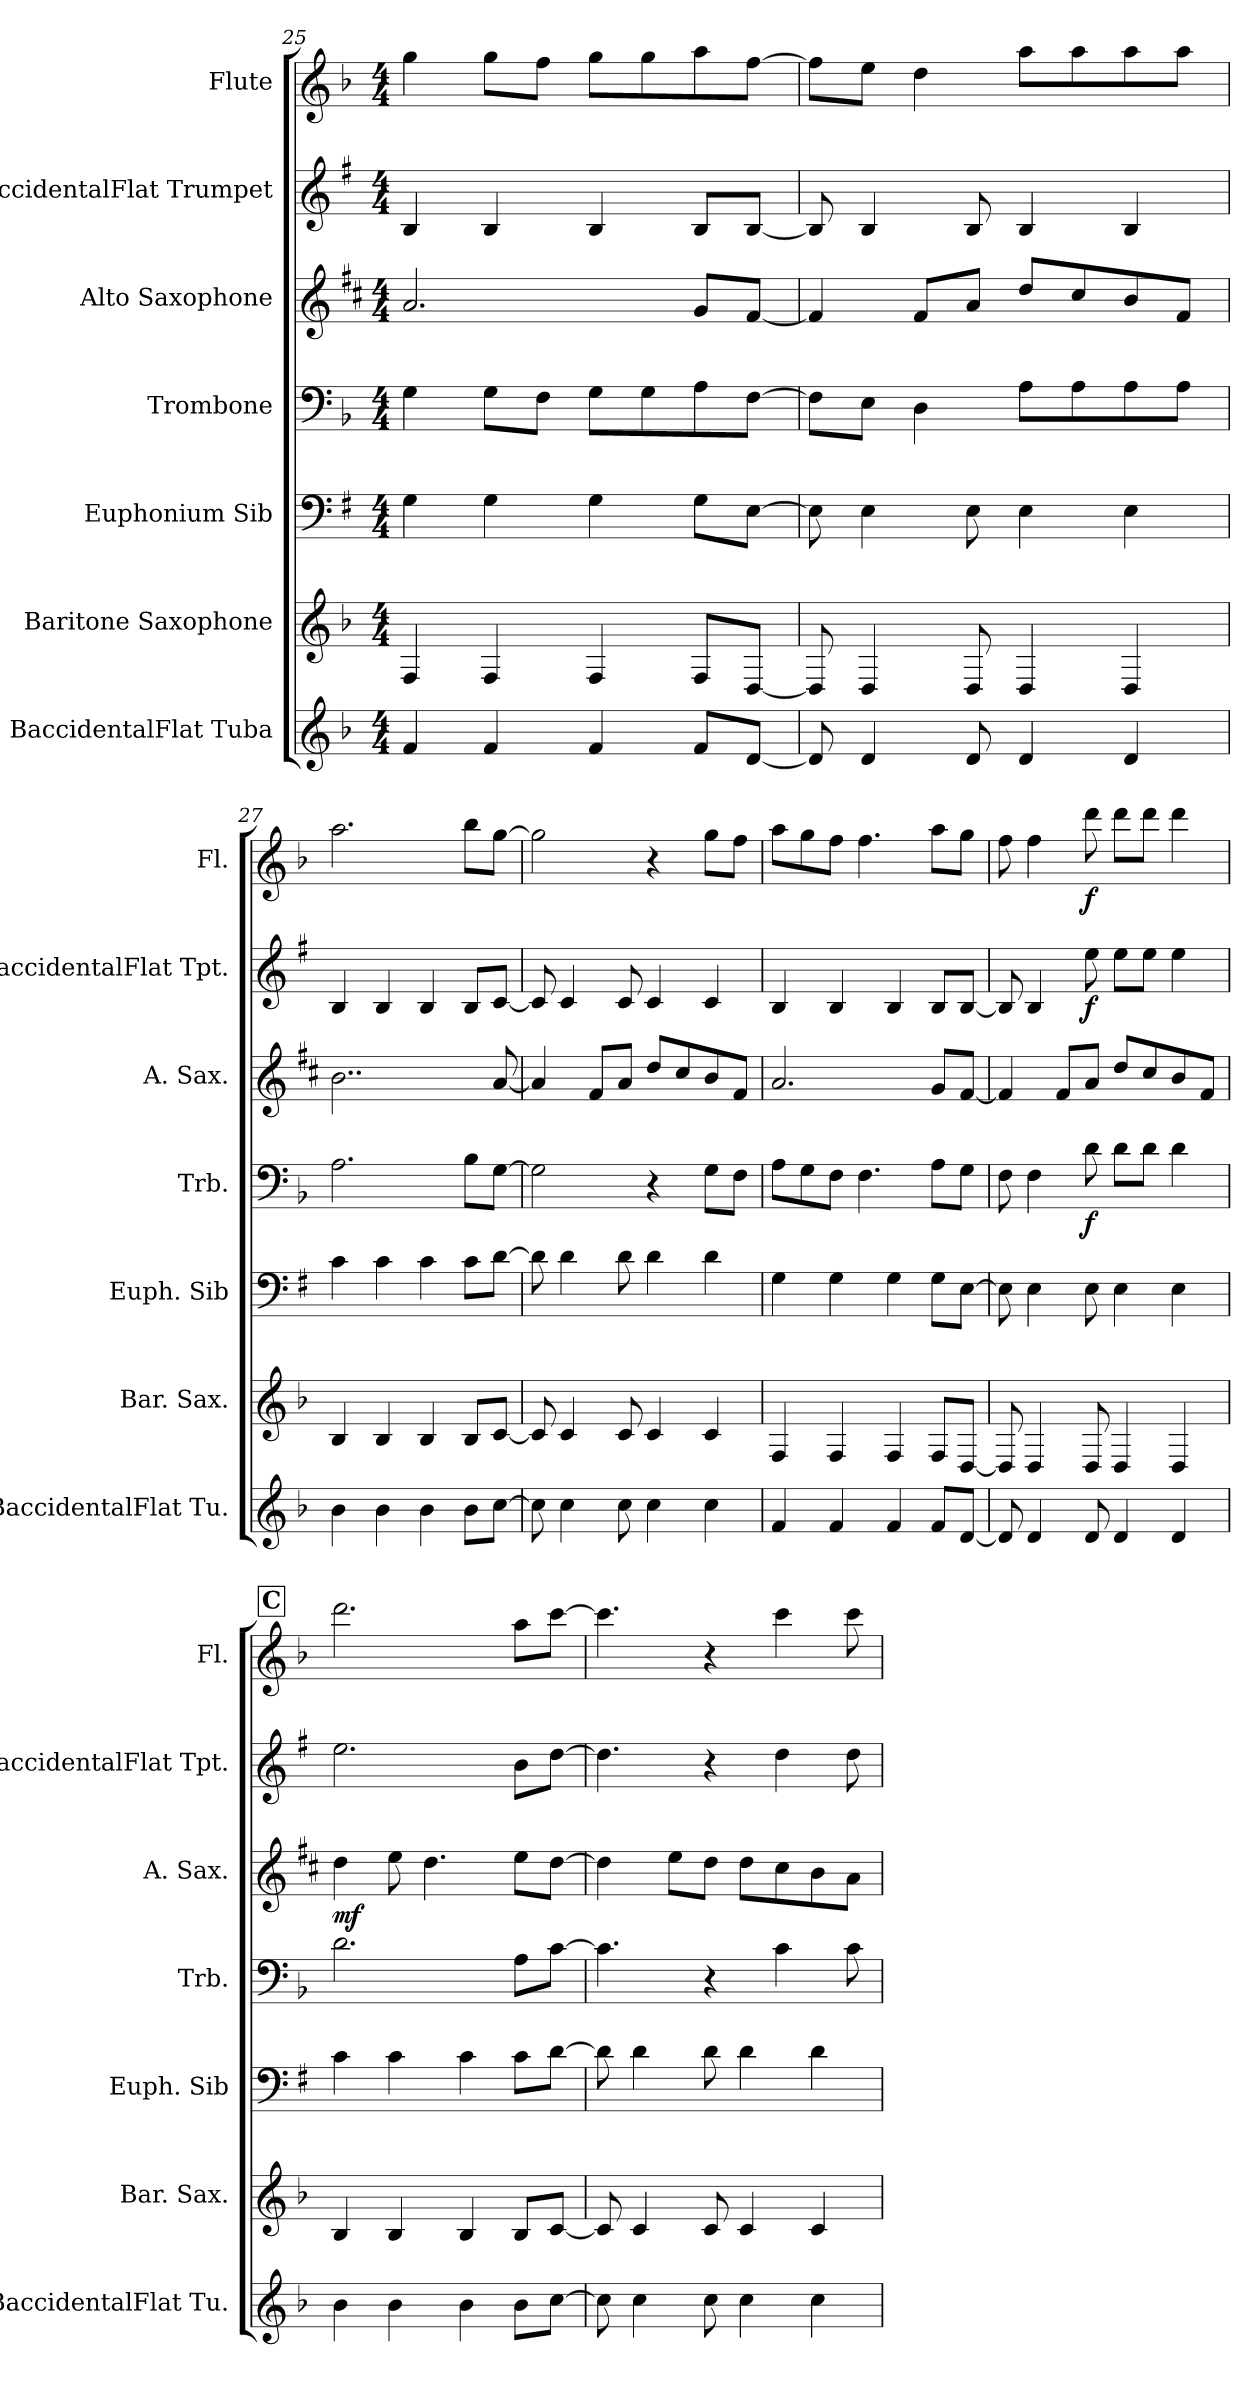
**kern	**kern	**kern	**kern	**dynam	**kern	**dynam	**kern	**dynam	**kern	**dynam
*part7	*part6	*part5	*part4	*part4	*part3	*part3	*part2	*part2	*part1	*part1
*staff7	*staff6	*staff5	*staff4	*staff4	*staff3	*staff3	*staff2	*staff2	*staff1	*staff1
*I"BaccidentalFlat Tuba	*I"Baritone Saxophone	*I"Euphonium Sib	*I"Trombone	*	*I"Alto Saxophone	*	*I"BaccidentalFlat Trumpet	*	*I"Flute	*
*I'BaccidentalFlat Tu.	*I'Bar. Sax.	*I'Euph. Sib	*I'Trb.	*	*I'A. Sax.	*	*I'BaccidentalFlat Tpt.	*	*I'Fl.	*
*clefG2	*clefG2	*clefF4	*clefF4	*	*clefG2	*	*clefG2	*	*clefG2	*
*ITrd15c26	*ITrd12c21	*ITrd1c2	*	*	*ITrd5c9	*	*ITrd1c2	*	*	*
*k[b-]	*k[b-]	*k[b-]	*k[b-]	*	*k[b-]	*	*k[b-]	*	*k[b-]	*
*M4/4	*M4/4	*M4/4	*M4/4	*	*M4/4	*	*M4/4	*	*M4/4	*
=25	=25	=25	=25	=25	=25	=25	=25	=25	=25	=25
4FF/	4FF/	4F\	4G\	.	2.c/	.	4A/	.	4gg\	.
4FF/	4FF/	4F\	8G\L	.	.	.	4A/	.	8gg\L	.
.	.	.	8F\J	.	.	.	.	.	8ff\J	.
4FF/	4FF/	4F\	8G\L	.	.	.	4A/	.	8gg\L	.
.	.	.	8G\	.	.	.	.	.	8gg\	.
8FF/L	8FF/L	8F\L	8A\	.	8B-/L	.	8A/L	.	8aa\	.
[8DD/J	[8DD/J	[8D\J	[8F\J	.	[8A/J	.	[8A/J	.	[8ff\J	.
=26	=26	=26	=26	=26	=26	=26	=26	=26	=26	=26
8DD/]	8DD/]	8D\]	8F\L]	.	4A/]	.	8A/]	.	8ff\L]	.
4DD/	4DD/	4D\	8E\J	.	.	.	4A/	.	8ee\J	.
.	.	.	4D\	.	8A/L	.	.	.	4dd\	.
8DD/	8DD/	8D\	.	.	8c/J	.	8A/	.	.	.
4DD/	4DD/	4D\	8A\L	.	8f/L	.	4A/	.	8aa\L	.
.	.	.	8A\	.	8e/	.	.	.	8aa\	.
4DD/	4DD/	4D\	8A\	.	8d/	.	4A/	.	8aa\	.
.	.	.	8A\J	.	8A/J	.	.	.	8aa\J	.
=27	=27	=27	=27	=27	=27	=27	=27	=27	=27	=27
4BB-\	4BB-/	4B-\	2.A\	.	2..d\	.	4A/	.	2.aa\	.
4BB-\	4BB-/	4B-\	.	.	.	.	4A/	.	.	.
4BB-\	4BB-/	4B-\	.	.	.	.	4A/	.	.	.
8BB-\L	8BB-/L	8B-\L	8B-\L	.	.	.	8A/L	.	8bb-\L	.
[8C\J	[8C/J	[8c\J	[8G\J	.	[8c/	.	[8B-/J	.	[8gg\J	.
!!LO:LB:g=z
=28	=28	=28	=28	=28	=28	=28	=28	=28	=28	=28
8C\]	8C/]	8c\]	2G\]	.	4c/]	.	8B-/]	.	2gg\]	.
4C\	4C/	4c\	.	.	.	.	4B-/	.	.	.
.	.	.	.	.	8A/L	.	.	.	.	.
8C\	8C/	8c\	.	.	8c/J	.	8B-/	.	.	.
4C\	4C/	4c\	4r	.	8f/L	.	4B-/	.	4r	.
.	.	.	.	.	8e/	.	.	.	.	.
4C\	4C/	4c\	8G\L	.	8d/	.	4B-/	.	8gg\L	.
.	.	.	8F\J	.	8A/J	.	.	.	8ff\J	.
=29	=29	=29	=29	=29	=29	=29	=29	=29	=29	=29
4FF/	4FF/	4F\	8A\L	.	2.c/	.	4A/	.	8aa\L	.
.	.	.	8G\	.	.	.	.	.	8gg\	.
4FF/	4FF/	4F\	8F\J	.	.	.	4A/	.	8ff\J	.
.	.	.	4.F\	.	.	.	.	.	4.ff\	.
4FF/	4FF/	4F\	.	.	.	.	4A/	.	.	.
8FF/L	8FF/L	8F\L	8A\L	.	8B-/L	.	8A/L	.	8aa\L	.
[8DD/J	[8DD/J	[8D\J	8G\J	.	[8A/J	.	[8A/J	.	8gg\J	.
=30	=30	=30	=30	=30	=30	=30	=30	=30	=30	=30
8DD/]	8DD/]	8D\]	8F\	.	4A/]	.	8A/]	.	8ff\	.
4DD/	4DD/	4D\	4F\	.	.	.	4A/	.	4ff\	.
.	.	.	.	.	8A/L	.	.	.	.	.
!	!	!	!	!LO:DY:b	!	!	!	!LO:DY:b	!	!LO:DY:b
8DD/	8DD/	8D\	8d\	f	8c/J	.	8dd\	f	8ddd\	f
4DD/	4DD/	4D\	8d\L	.	8f/L	.	8dd\L	.	8ddd\L	.
.	.	.	8d\J	.	8e/	.	8dd\J	.	8ddd\J	.
4DD/	4DD/	4D\	4d\	.	8d/	.	4dd\	.	4ddd\	.
.	.	.	.	.	8A/J	.	.	.	.	.
!!LO:REH:place=s1:a:B:fs=14:t=C
=31	=31	=31	=31	=31	=31	=31	=31	=31	=31	=31
!	!	!	!	!	!	!LO:DY:b	!	!	!	!
4BB-\	4BB-/	4B-\	2.d\	.	4f\	mf	2.dd\	.	2.ddd\	.
4BB-\	4BB-/	4B-\	.	.	8g\	.	.	.	.	.
.	.	.	.	.	4.f\	.	.	.	.	.
4BB-\	4BB-/	4B-\	.	.	.	.	.	.	.	.
8BB-\L	8BB-/L	8B-\L	8A\L	.	8g\L	.	8a\L	.	8aa\L	.
[8C\J	[8C/J	[8c\J	[8c\J	.	[8f\J	.	[8cc\J	.	[8ccc\J	.
!!LO:PB:g=z
=32	=32	=32	=32	=32	=32	=32	=32	=32	=32	=32
8C\]	8C/]	8c\]	4.c\]	.	4f\]	.	4.cc\]	.	4.ccc\]	.
4C\	4C/	4c\	.	.	.	.	.	.	.	.
.	.	.	.	.	8g\L	.	.	.	.	.
8C\	8C/	8c\	4r	.	8f\J	.	4r	.	4r	.
4C\	4C/	4c\	.	.	8f\L	.	.	.	.	.
.	.	.	4c\	.	8e\	.	4cc\	.	4ccc\	.
4C\	4C/	4c\	.	.	8d\	.	.	.	.	.
.	.	.	8c\	.	8c\J	.	8cc\	.	8ccc\	.
=	=	=	=	=	=	=	=	=	=	=
*-	*-	*-	*-	*-	*-	*-	*-	*-	*-	*-
